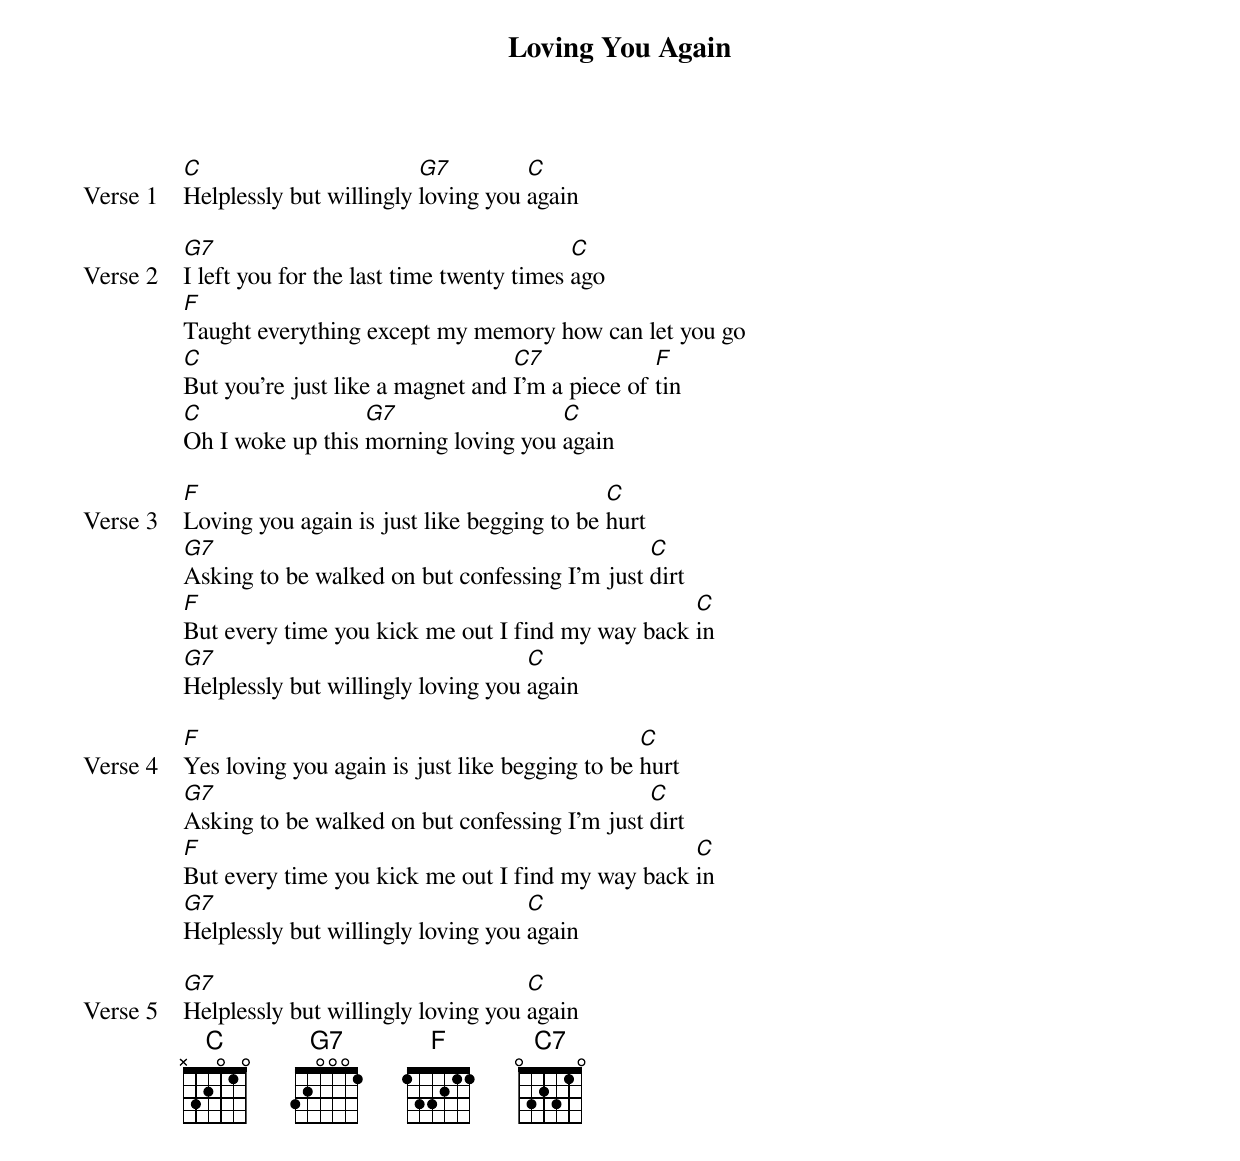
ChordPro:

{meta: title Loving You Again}
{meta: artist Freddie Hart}
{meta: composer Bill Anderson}

{start_of_verse: Verse 1}
[C]Helplessly but willingly [G7]loving you [C]again
{end_of_verse}

{start_of_verse: Verse 2}
[G7]I left you for the last time twenty times [C]ago
[F]Taught everything except my memory how can let you go
[C]But you're just like a magnet and [C7]I'm a piece of [F]tin
[C]Oh I woke up this [G7]morning loving you [C]again
{end_of_verse}

{start_of_verse: Verse 3}
[F]Loving you again is just like begging to be [C]hurt
[G7]Asking to be walked on but confessing I'm just [C]dirt
[F]But every time you kick me out I find my way back [C]in
[G7]Helplessly but willingly loving you [C]again
{end_of_verse}

{start_of_verse: Verse 4}
[F]Yes loving you again is just like begging to be [C]hurt
[G7]Asking to be walked on but confessing I'm just [C]dirt
[F]But every time you kick me out I find my way back [C]in
[G7]Helplessly but willingly loving you [C]again
{end_of_verse}

{start_of_verse: Verse 5}
[G7]Helplessly but willingly loving you [C]again
{end_of_verse}
